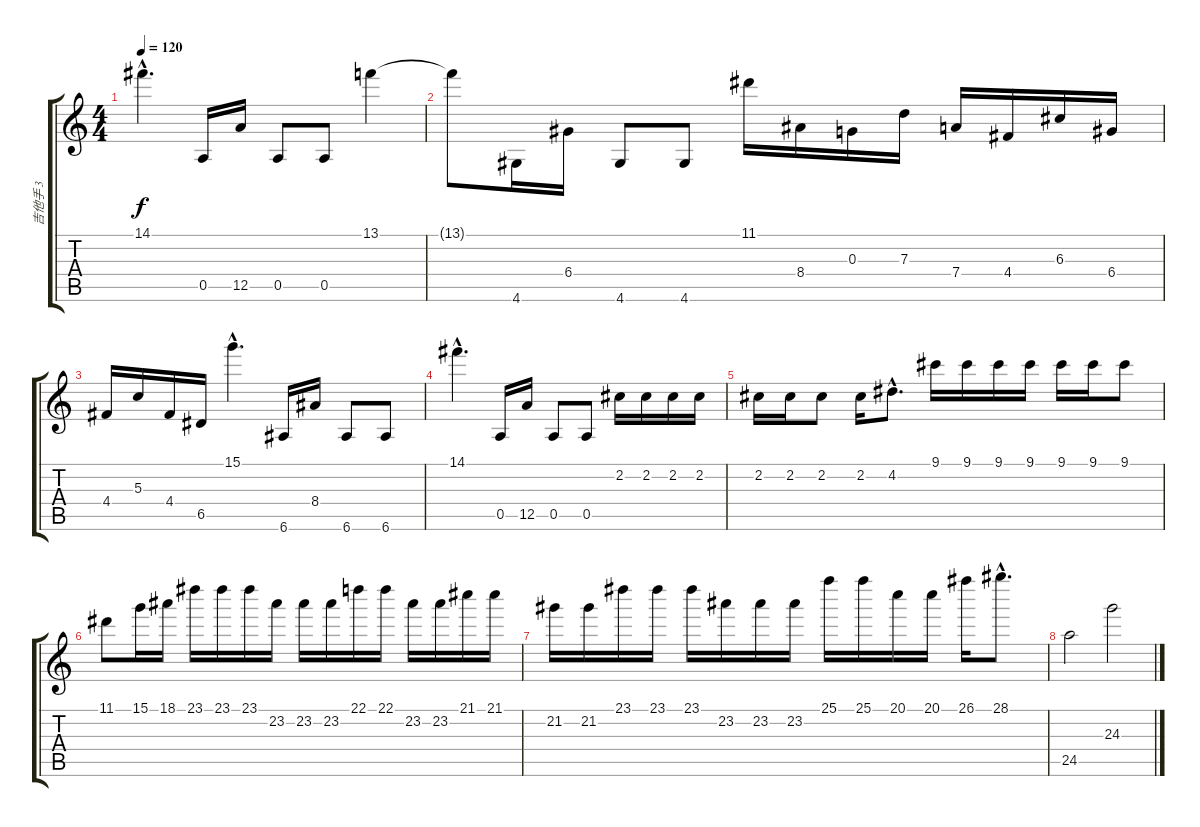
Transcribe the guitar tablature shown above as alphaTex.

\track ("吉他手 3" "吉他手 3") {instrument overdrivenguitar}
\staff {score tabs}
\tuning (E4 B3 G3 D3 A2 E2) {hide}
\ts (4 4)
\tempo 120
\clef g2
\ks c
14.1{hac}.4{d dy f} 0.5.16 12.5.16 0.5.8 0.5.8 13.1.4 |
13.1{t}.8 4.6.16 6.4.16 4.6.8 4.6.8 11.1.16 8.4.16 0.3.16 7.3.16 7.4.16 4.4.16 6.3.16 6.4.16 |
4.4.16 5.3.16 4.4.16 6.5.16 15.1{hac}.4{d} 6.6.16 8.4.16 6.6.8 6.6.8 |
14.1{hac}.4{d} 0.5.16 12.5.16 0.5.8 0.5.8 2.2.16 2.2.16 2.2.16 2.2.16 |
2.2.16 2.2.16 2.2.8 2.2.16 4.2{hac}.8{d} 9.1.16 9.1.16 9.1.16 9.1.16 9.1.16 9.1.16 9.1.8 |
11.1.8 15.1.16 18.1.16 23.1.16 23.1.16 23.1.16 23.2.16 23.2.16 23.2.16 22.1.16 22.1.16 23.2.16 23.2.16 21.1.16 21.1.16 |
21.2.16 21.2.16 23.1.16 23.1.16 23.1.16 23.2.16 23.2.16 23.2.16 25.1.16 25.1.16 20.1.16 20.1.16 26.1.16 28.1{hac}.8{d} |
24.5.2 24.3.2
